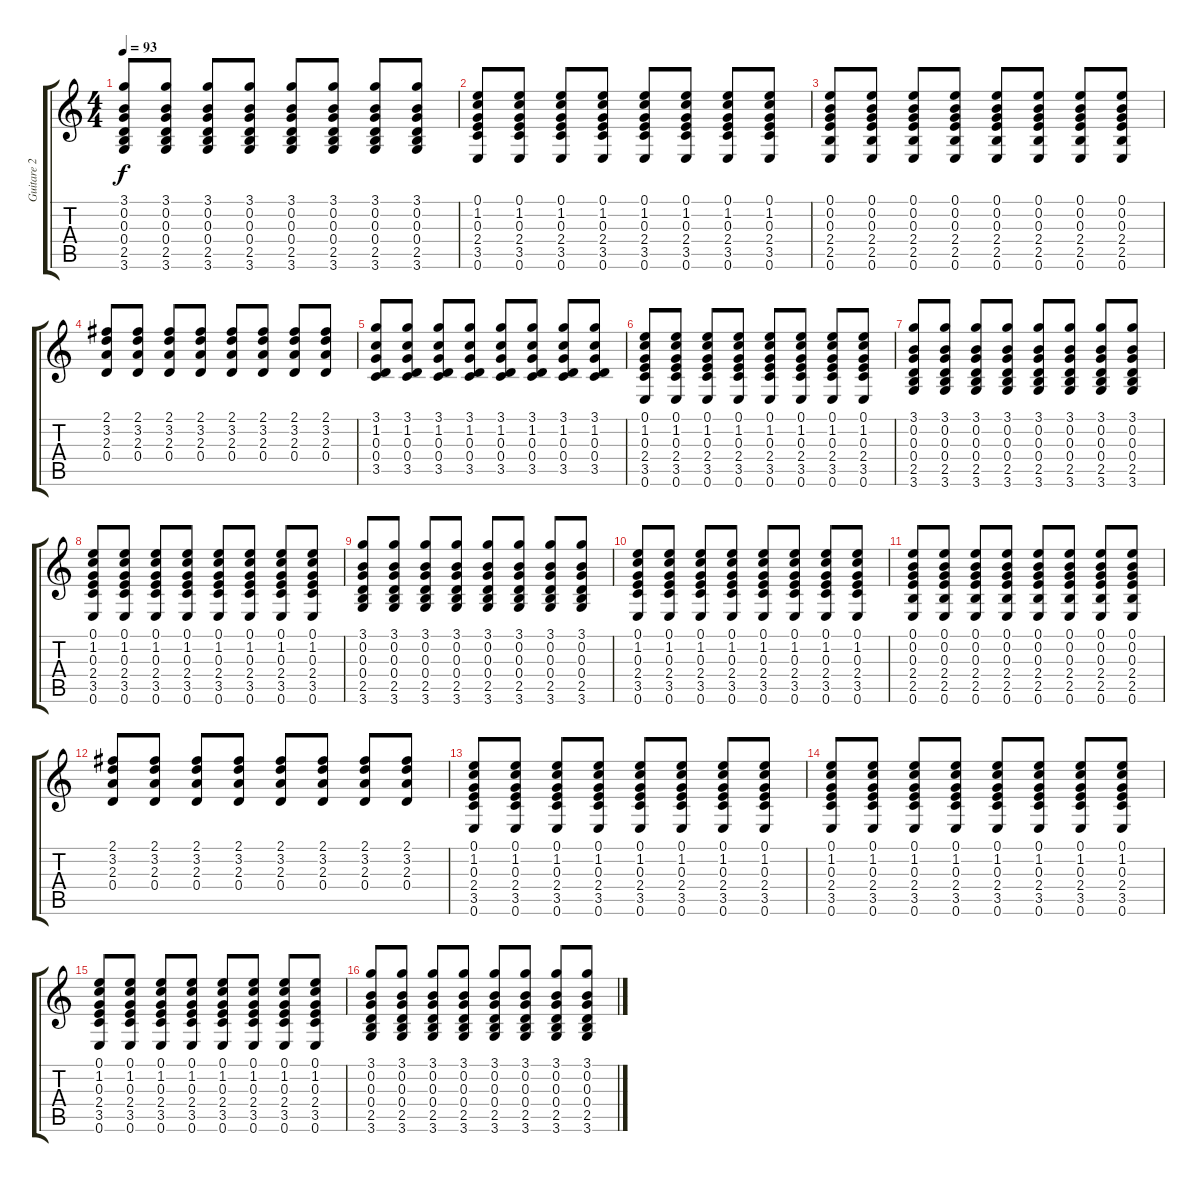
\track ("Guitare 2" "Guitare 2") {instrument acousticguitarnylon}
\staff {score tabs}
\tuning (E4 B3 G3 D3 A2 E2) {hide}
\ts (4 4)
\tempo 93
\clef g2
\ks c
(3.1 0.2 0.3 0.4 2.5 3.6).8{dy f} (3.1 0.2 0.3 0.4 2.5 3.6).8 (3.1 0.2 0.3 0.4 2.5 3.6).8 (3.1 0.2 0.3 0.4 2.5 3.6).8 (3.1 0.2 0.3 0.4 2.5 3.6).8 (3.1 0.2 0.3 0.4 2.5 3.6).8 (3.1 0.2 0.3 0.4 2.5 3.6).8 (3.1 0.2 0.3 0.4 2.5 3.6).8 |
(0.1 1.2 0.3 2.4 3.5 0.6).8 (0.1 1.2 0.3 2.4 3.5 0.6).8 (0.1 1.2 0.3 2.4 3.5 0.6).8 (0.1 1.2 0.3 2.4 3.5 0.6).8 (0.1 1.2 0.3 2.4 3.5 0.6).8 (0.1 1.2 0.3 2.4 3.5 0.6).8 (0.1 1.2 0.3 2.4 3.5 0.6).8 (0.1 1.2 0.3 2.4 3.5 0.6).8 |
(0.1 0.2 0.3 2.4 2.5 0.6).8 (0.1 0.2 0.3 2.4 2.5 0.6).8 (0.1 0.2 0.3 2.4 2.5 0.6).8 (0.1 0.2 0.3 2.4 2.5 0.6).8 (0.1 0.2 0.3 2.4 2.5 0.6).8 (0.1 0.2 0.3 2.4 2.5 0.6).8 (0.1 0.2 0.3 2.4 2.5 0.6).8 (0.1 0.2 0.3 2.4 2.5 0.6).8 |
(2.1 3.2 2.3 0.4).8 (2.1 3.2 2.3 0.4).8 (2.1 3.2 2.3 0.4).8 (2.1 3.2 2.3 0.4).8 (2.1 3.2 2.3 0.4).8 (2.1 3.2 2.3 0.4).8 (2.1 3.2 2.3 0.4).8 (2.1 3.2 2.3 0.4).8 |
(3.1 1.2 0.3 0.4 3.5).8 (3.1 1.2 0.3 0.4 3.5).8 (3.1 1.2 0.3 0.4 3.5).8 (3.1 1.2 0.3 0.4 3.5).8 (3.1 1.2 0.3 0.4 3.5).8 (3.1 1.2 0.3 0.4 3.5).8 (3.1 1.2 0.3 0.4 3.5).8 (3.1 1.2 0.3 0.4 3.5).8 |
(0.1 1.2 0.3 2.4 3.5 0.6).8 (0.1 1.2 0.3 2.4 3.5 0.6).8 (0.1 1.2 0.3 2.4 3.5 0.6).8 (0.1 1.2 0.3 2.4 3.5 0.6).8 (0.1 1.2 0.3 2.4 3.5 0.6).8 (0.1 1.2 0.3 2.4 3.5 0.6).8 (0.1 1.2 0.3 2.4 3.5 0.6).8 (0.1 1.2 0.3 2.4 3.5 0.6).8 |
(3.1 0.2 0.3 0.4 2.5 3.6).8 (3.1 0.2 0.3 0.4 2.5 3.6).8 (3.1 0.2 0.3 0.4 2.5 3.6).8 (3.1 0.2 0.3 0.4 2.5 3.6).8 (3.1 0.2 0.3 0.4 2.5 3.6).8 (3.1 0.2 0.3 0.4 2.5 3.6).8 (3.1 0.2 0.3 0.4 2.5 3.6).8 (3.1 0.2 0.3 0.4 2.5 3.6).8 |
(0.1 1.2 0.3 2.4 3.5 0.6).8 (0.1 1.2 0.3 2.4 3.5 0.6).8 (0.1 1.2 0.3 2.4 3.5 0.6).8 (0.1 1.2 0.3 2.4 3.5 0.6).8 (0.1 1.2 0.3 2.4 3.5 0.6).8 (0.1 1.2 0.3 2.4 3.5 0.6).8 (0.1 1.2 0.3 2.4 3.5 0.6).8 (0.1 1.2 0.3 2.4 3.5 0.6).8 |
(3.1 0.2 0.3 0.4 2.5 3.6).8 (3.1 0.2 0.3 0.4 2.5 3.6).8 (3.1 0.2 0.3 0.4 2.5 3.6).8 (3.1 0.2 0.3 0.4 2.5 3.6).8 (3.1 0.2 0.3 0.4 2.5 3.6).8 (3.1 0.2 0.3 0.4 2.5 3.6).8 (3.1 0.2 0.3 0.4 2.5 3.6).8 (3.1 0.2 0.3 0.4 2.5 3.6).8 |
(0.1 1.2 0.3 2.4 3.5 0.6).8 (0.1 1.2 0.3 2.4 3.5 0.6).8 (0.1 1.2 0.3 2.4 3.5 0.6).8 (0.1 1.2 0.3 2.4 3.5 0.6).8 (0.1 1.2 0.3 2.4 3.5 0.6).8 (0.1 1.2 0.3 2.4 3.5 0.6).8 (0.1 1.2 0.3 2.4 3.5 0.6).8 (0.1 1.2 0.3 2.4 3.5 0.6).8 |
(0.1 0.2 0.3 2.4 2.5 0.6).8 (0.1 0.2 0.3 2.4 2.5 0.6).8 (0.1 0.2 0.3 2.4 2.5 0.6).8 (0.1 0.2 0.3 2.4 2.5 0.6).8 (0.1 0.2 0.3 2.4 2.5 0.6).8 (0.1 0.2 0.3 2.4 2.5 0.6).8 (0.1 0.2 0.3 2.4 2.5 0.6).8 (0.1 0.2 0.3 2.4 2.5 0.6).8 |
(2.1 3.2 2.3 0.4).8 (2.1 3.2 2.3 0.4).8 (2.1 3.2 2.3 0.4).8 (2.1 3.2 2.3 0.4).8 (2.1 3.2 2.3 0.4).8 (2.1 3.2 2.3 0.4).8 (2.1 3.2 2.3 0.4).8 (2.1 3.2 2.3 0.4).8 |
(0.1 1.2 0.3 2.4 3.5 0.6).8 (0.1 1.2 0.3 2.4 3.5 0.6).8 (0.1 1.2 0.3 2.4 3.5 0.6).8 (0.1 1.2 0.3 2.4 3.5 0.6).8 (0.1 1.2 0.3 2.4 3.5 0.6).8 (0.1 1.2 0.3 2.4 3.5 0.6).8 (0.1 1.2 0.3 2.4 3.5 0.6).8 (0.1 1.2 0.3 2.4 3.5 0.6).8 |
(0.1 1.2 0.3 2.4 3.5 0.6).8 (0.1 1.2 0.3 2.4 3.5 0.6).8 (0.1 1.2 0.3 2.4 3.5 0.6).8 (0.1 1.2 0.3 2.4 3.5 0.6).8 (0.1 1.2 0.3 2.4 3.5 0.6).8 (0.1 1.2 0.3 2.4 3.5 0.6).8 (0.1 1.2 0.3 2.4 3.5 0.6).8 (0.1 1.2 0.3 2.4 3.5 0.6).8 |
(0.1 1.2 0.3 2.4 3.5 0.6).8 (0.1 1.2 0.3 2.4 3.5 0.6).8 (0.1 1.2 0.3 2.4 3.5 0.6).8 (0.1 1.2 0.3 2.4 3.5 0.6).8 (0.1 1.2 0.3 2.4 3.5 0.6).8 (0.1 1.2 0.3 2.4 3.5 0.6).8 (0.1 1.2 0.3 2.4 3.5 0.6).8 (0.1 1.2 0.3 2.4 3.5 0.6).8 |
(3.1 0.2 0.3 0.4 2.5 3.6).8 (3.1 0.2 0.3 0.4 2.5 3.6).8 (3.1 0.2 0.3 0.4 2.5 3.6).8 (3.1 0.2 0.3 0.4 2.5 3.6).8 (3.1 0.2 0.3 0.4 2.5 3.6).8 (3.1 0.2 0.3 0.4 2.5 3.6).8 (3.1 0.2 0.3 0.4 2.5 3.6).8 (3.1 0.2 0.3 0.4 2.5 3.6).8
